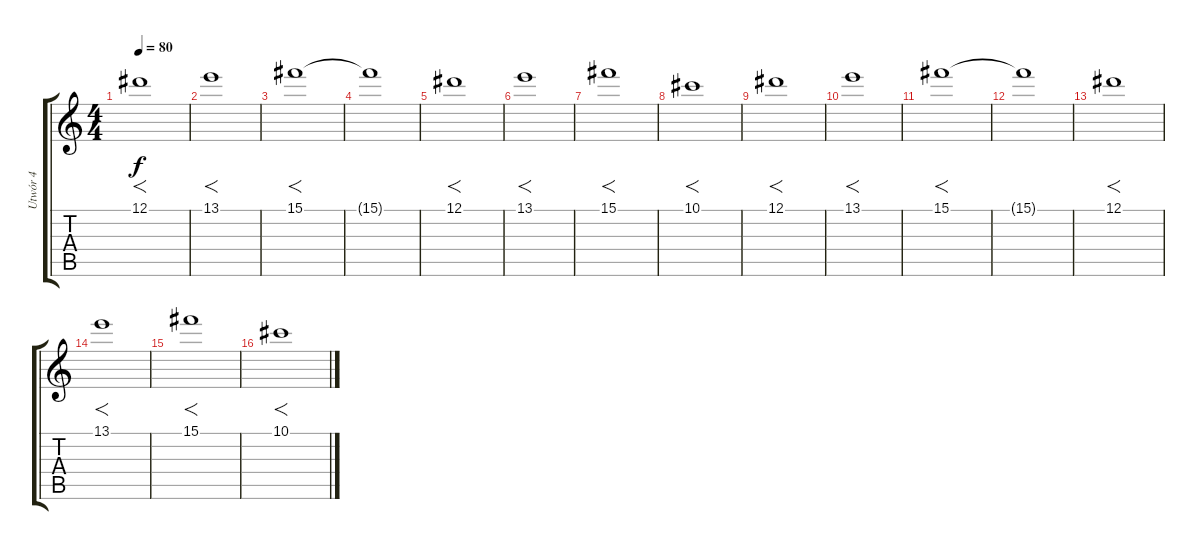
\track ("Utwór 4" "Utwór 4") {instrument overdrivenguitar}
\staff {score tabs}
\tuning (Eb4 Bb3 Gb3 Db3 Ab2 Eb2) {hide}
\ts (4 4)
\tempo 80
\clef g2
\ks c
12.1.1{f dy f} |
13.1.1{f} |
15.1.1{f} |
15.1{t}.1 |
12.1.1{f} |
13.1.1{f} |
15.1.1{f} |
10.1.1{f} |
12.1.1{f} |
13.1.1{f} |
15.1.1{f} |
15.1{t}.1 |
12.1.1{f} |
13.1.1{f} |
15.1.1{f} |
10.1.1{f}
